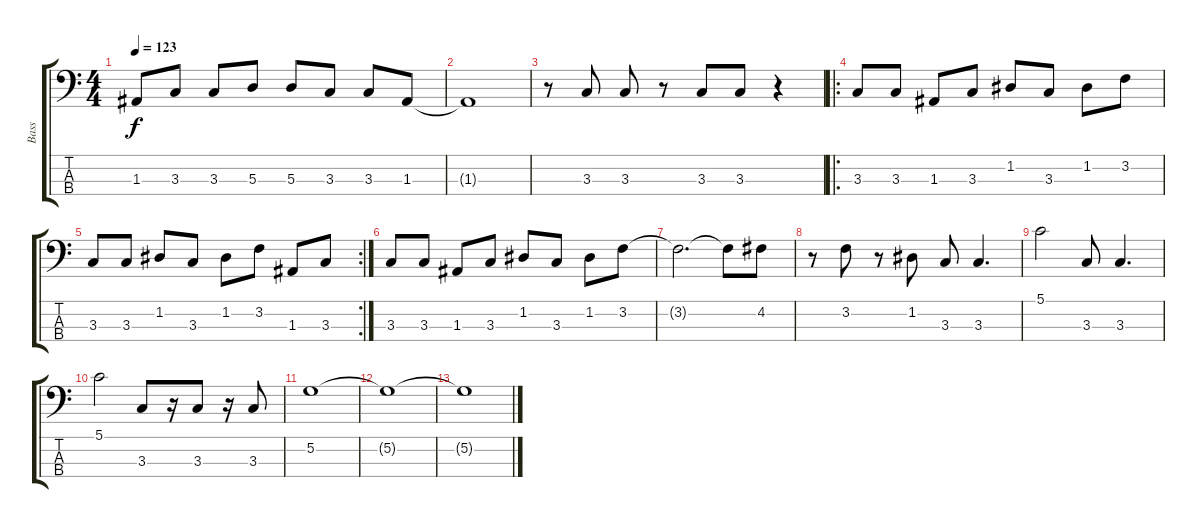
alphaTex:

\track ("Bass" "Bass") {instrument electricbasspick}
\staff {score tabs}
\tuning (G2 D2 A1 E1) {hide}
\ts (4 4)
\tempo 123
\clef f4
\ks c
1.3.8{dy f} 3.3.8 3.3.8 5.3.8 5.3.8 3.3.8 3.3.8 1.3.8 |
1.3{t}.1 |
r.8 3.3.8 3.3.8 r.8 3.3.8 3.3.8 r.4 |
\ro
3.3.8 3.3.8 1.3.8 3.3.8 1.2.8 3.3.8 1.2.8 3.2.8 |
\rc 2
3.3.8 3.3.8 1.2.8 3.3.8 1.2.8 3.2.8 1.3.8 3.3.8 |
3.3.8 3.3.8 1.3.8 3.3.8 1.2.8 3.3.8 1.2.8 3.2.8 |
3.2{t}.2{d} 3.2{t}.8 4.2.8 |
r.8 3.2.8 r.8 1.2.8 3.3.8 3.3.4{d} |
5.1.2 3.3.8 3.3.4{d} |
5.1.2 3.3.8 r.16 3.3.8 r.16 3.3.8 |
5.2.1 |
5.2{t}.1 |
5.2{t}.1
